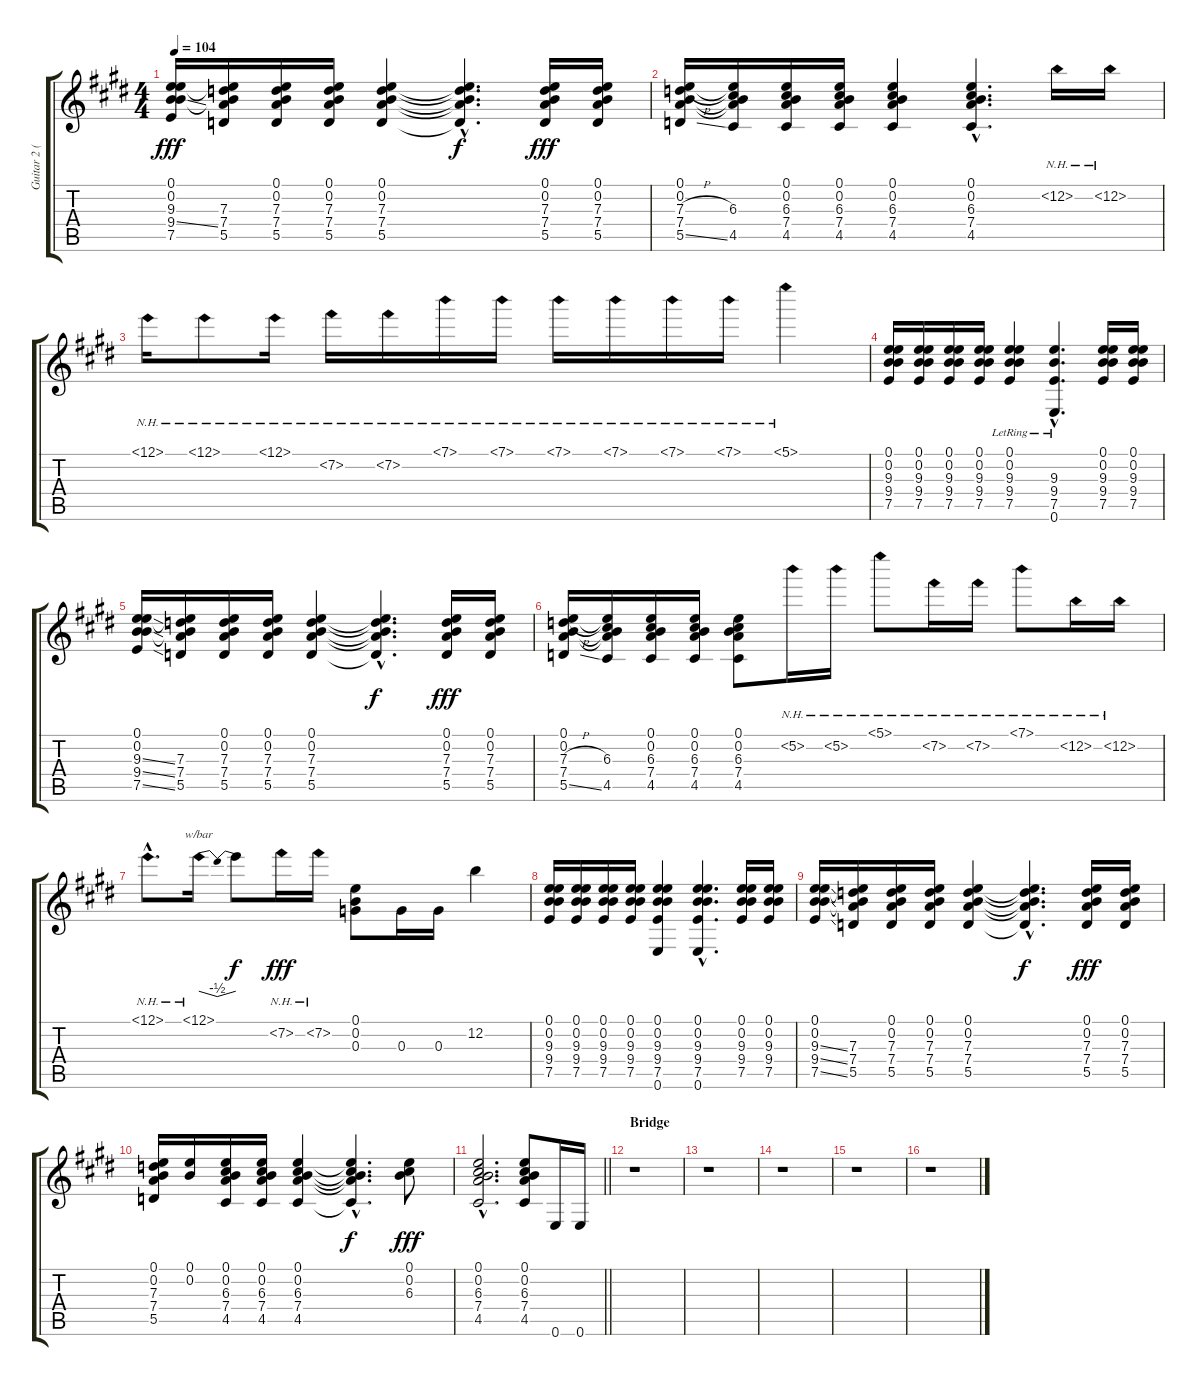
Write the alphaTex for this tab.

\track ("Guitar 2 (12-String)" "Guitar 2 (") {instrument electricguitarclean}
\staff {score tabs}
\tuning (E4 B3 G3 D3 A2 E2) {hide}
\ts (4 4)
\tempo 104
\clef g2
\ks e
(0.1 0.2 9.3 9.4{ss} 7.5).16{dy fff} (0.1{t} 0.2{t} 7.3 7.4 5.5).16 (0.1 0.2 7.3 7.4 5.5).16 (0.1 0.2 7.3 7.4 5.5).16 (0.1 0.2 7.3 7.4 5.5).4 (0.1{hac t} 0.2{hac t} 7.3{hac t} 7.4{hac t} 5.5{hac t}).4{d dy f} (0.1 0.2 7.3 7.4 5.5).16{dy fff} (0.1 0.2 7.3 7.4 5.5).16 |
(0.1 0.2 7.3{h} 7.4 5.5{ss}).16 (0.1{t} 0.2{t} 6.3 7.4{t} 4.5).16 (0.1 0.2 6.3 7.4 4.5).16 (0.1 0.2 6.3 7.4 4.5).16 (0.1 0.2 6.3 7.4 4.5).4 (0.1{hac} 0.2{hac} 6.3{hac} 7.4{hac} 4.5{hac}).4{d} 12.2{nh}.16 12.2{nh}.16 |
12.1{nh}.16 12.1{nh}.8 12.1{nh}.16 7.2{nh}.16 7.2{nh}.16 7.1{nh}.16 7.1{nh}.16 7.1{nh}.16 7.1{nh}.16 7.1{nh}.16 7.1{nh}.16 5.1{nh}.4 |
(0.1 0.2 9.3 9.4 7.5).16 (0.1 0.2 9.3 9.4 7.5).16 (0.1 0.2 9.3 9.4 7.5).16 (0.1 0.2 9.3 9.4 7.5).16 (0.1{lr} 0.2{lr} 9.3 9.4 7.5).4 (9.3{hac} 9.4{hac} 7.5{hac} 0.6{hac lr}).4{d} (0.1 0.2 9.3 9.4 7.5).16 (0.1 0.2 9.3 9.4 7.5).16 |
(0.1 0.2 9.3{ss} 9.4{ss} 7.5{ss}).16 (0.1{t} 0.2{t} 7.3 7.4 5.5).16 (0.1 0.2 7.3 7.4 5.5).16 (0.1 0.2 7.3 7.4 5.5).16 (0.1 0.2 7.3 7.4 5.5).4 (0.1{hac t} 0.2{hac t} 7.3{hac t} 7.4{hac t} 5.5{hac t}).4{d dy f} (0.1 0.2 7.3 7.4 5.5).16{dy fff} (0.1 0.2 7.3 7.4 5.5).16 |
(0.1 0.2 7.3{h} 7.4 5.5{ss}).16 (0.1{t} 0.2{t} 6.3 7.4{t} 4.5).16 (0.1 0.2 6.3 7.4 4.5).16 (0.1 0.2 6.3 7.4 4.5).16 (0.1 0.2 6.3 7.4 4.5).8 5.2{nh}.16 5.2{nh}.16 5.1{nh}.8 7.2{nh}.16 7.2{nh}.16 7.1{nh}.8 12.2{nh}.16 12.2{nh}.16 |
12.1{nh hac}.8{d} 12.1{nh}.16{tbe (dip default 0 0 30 -2 60 0)} 12.1{t}.8{dy f} 7.2{nh}.16{dy fff} 7.2{nh}.16 (0.1 0.2 0.3).8 0.3.16 0.3.16 12.2.4 |
(0.1 0.2 9.3 9.4 7.5).16 (0.1 0.2 9.3 9.4 7.5).16 (0.1 0.2 9.3 9.4 7.5).16 (0.1 0.2 9.3 9.4 7.5).16 (0.1 0.2 9.3 9.4 7.5 0.6).4 (0.1{hac} 0.2{hac} 9.3{hac} 9.4{hac} 7.5{hac} 0.6{hac}).4{d} (0.1 0.2 9.3 9.4 7.5).16 (0.1 0.2 9.3 9.4 7.5).16 |
(0.1 0.2 9.3{ss} 9.4{ss} 7.5{ss}).16 (0.1{t} 0.2{t} 7.3 7.4 5.5).16 (0.1 0.2 7.3 7.4 5.5).16 (0.1 0.2 7.3 7.4 5.5).16 (0.1 0.2 7.3 7.4 5.5).4 (0.1{hac t} 0.2{hac t} 7.3{hac t} 7.4{hac t} 5.5{hac t}).4{d dy f} (0.1 0.2 7.3 7.4 5.5).16{dy fff} (0.1 0.2 7.3 7.4 5.5).16 |
(0.1 0.2 7.3 7.4 5.5).16 (0.1 0.2).16 (0.1 0.2 6.3 7.4 4.5).16 (0.1 0.2 6.3 7.4 4.5).16 (0.1 0.2 6.3 7.4 4.5).4 (0.1{hac t} 0.2{hac t} 6.3{hac t} 7.4{hac t} 4.5{hac t}).4{d dy f} (0.1 0.2 6.3).8{dy fff} |
\barLineRight lightlight
(0.1{hac} 0.2{hac} 6.3{hac} 7.4{hac} 4.5{hac}).2{d} (0.1 0.2 6.3 7.4 4.5).8 0.6.16 0.6.16 |
\section ("" "Bridge")
r.1 |
r.1 |
r.1 |
r.1 |
r.1
